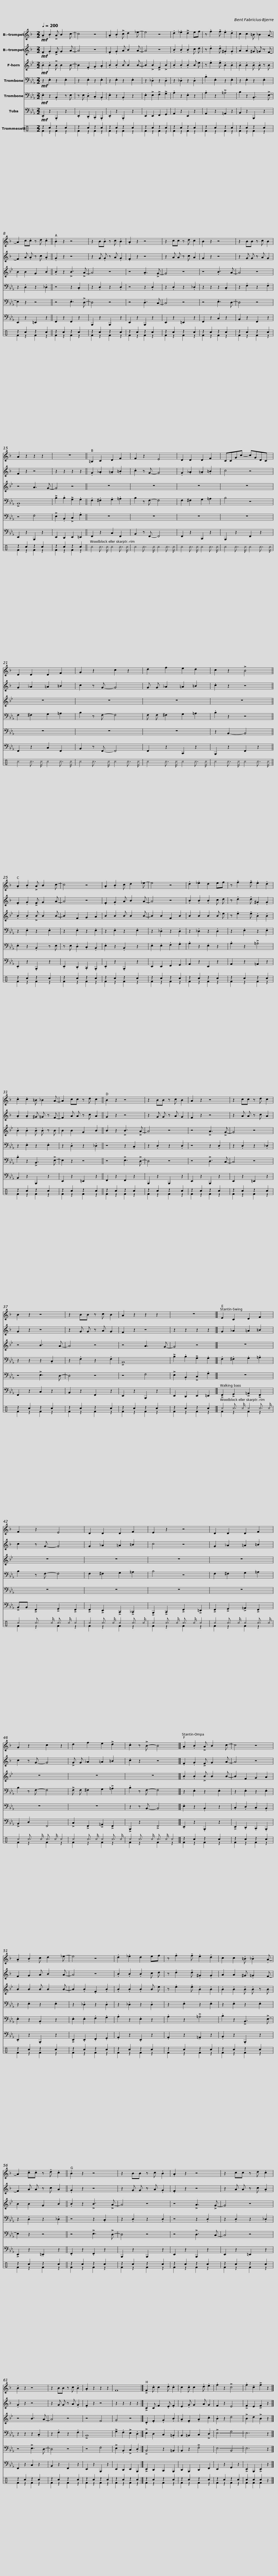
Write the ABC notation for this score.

X:1
%%score 1 2 3 4 5 6 ( 7 8 )
L:1/8
Q:1/4=200
M:2/2
I:linebreak $
K:Eb
V:1 treble transpose=-2
V:2 treble transpose=-2
V:3 treble transpose=-7
V:4 bass
V:5 bass
V:6 bass
V:7 perc
K:none
V:8 perc
K:none
V:1
[K:F]!mf! .A2 .B2 !>!A B2 c- | c4 z4 | .A2 .B2 !>!c d2 _e- | e4 z4 | .d2 ._e2 !>!d2 ef | %5
 z .f2 !tenuto!f .e2 .d2 |$ c2 c2 =B _B2 A- | A2 c.c z d .c2 || .B2 z2 z4 | z2 B.B z c .B2 | %10
 .A2 z2 z4 | z2 cc z d c2 | B2 z2 z4 |$ z2 BB z c B2 | A2 z2 z2 z2 | %15
 z8 || =B,2 C2 D2 F2 | F2 z2 E4 | D2 D2 D2 F2 | CCGc- cGDC |$ %20
 D2 D2 D2 F2 | G2 z2 c2 z2 | d2 f2 e2 d2 | c2 z2 !>!B4 || .A2 .B2 !>!A B2 c- | %25
 c4 z4 | .A2 .B2 c d2 _e- |$ e4 z4 | .d2 ._e2 d2 ef | z .f2 !tenuto!f .e2 .d2 | %30
 .c2 .c2 =B _B2 A- | A2 cc z d c2 || B2 z2 z4 |$ z2 BB z c B2 | A2 z2 z4 | %35
 z2 cc z d c2 | B2 z2 z4 | z2 BB z c B2 | A2 z2 z2 z2 | z8 |]$ %40
 E2 C2 D2 F2 | F2 z2 E4 | D2 D2 D2 F2 | E2 z2 z4 | D2 D2 D2 F2 | %45
 G2 z2 c2 z2 | d2 f2 e2 !>!d2 |$ .c2 z !>!B- B4 |] .A2 .B2 !>!A B2 c- | c4 z4 | %50
 .A2 .B2 c d2 _e- | e4 z4 | .d2 ._e2 d2 ef |$ z .f2 !tenuto!f .e2 .d2 | c2 c2 .=B ._B2 .A- | %55
 A2 !tenuto!c.c z !tenuto!d .c2 || .B2 z2 z4 | z2 BB z c .B2 | .A2 z2 z4 |$ z2 cc z d .c2 | %60
 .B2 z2 z4 | z2 BB z c .B2 | .A2 z2 z2 z2 | F8 |] !>!F2 .c c2 .d .c2 | %65
 c2 .c c2 .d .e2 |$ .f2 z2 !>!c4 | .f2 !tenuto!c2 !>!f2 z2 |] %68
V:2
[K:F]!mf! .F2 .G2 !>!F G2 A- | A4 z4 | .F2 .G2 A B2 A- | A4 z4 | .B2 .B2 .B2 c d | %5
 z .d2 !tenuto!d .^G2 .G2 |$ A2 A2 ^G =G z F- | F2 A .A z c .A2 || .G2 z2 z4 | z2 G .G z A .G2 | %10
 .F2 z2 z4 | z2 A A z c A2 | G2 z2 z4 |$ z2 G G z A G2 | F2 z2 z4 | %15
 z2 z2 z2 z2 || .G2 ._A2 .=A2 .=B2 | .c2 z G- G4 | .G2 ._A2 .=A2 .=B2 | c4 z4 |$ %20
 G2 _A2 =A2 =B2 | c2 z G- G4 | G G _A2 =A2 =B2 | .c2 z2 z4 || .F2 .G2 !>!F G2 A- | %25
 A4 z4 | .F2 .G2 A B2 A- |$ A4 z4 | .B2 .B2 .B2 c d | z .d2 !tenuto!d .^G2 .G2 | %30
 .A2 .A2 ^G =G z F- | F2 A A z c A2 || G2 z2 z4 |$ z2 G G z A G2 | F2 z2 z4 | %35
 z2 A A z c A2 | G2 z2 z4 | z2 G G z A G2 | F2 z2 z4 | z2 z2 z2 z2 |]$ %40
 G2 _A2 =A2 =B2 | c2 z G- G4 | G2 _A2 =A2 =B2 | c4 z4 | G2 _A2 =A2 =B2 | %45
 c2 z G- G4 | !>!G G _A2 =A2 =B2 |$ .c2 z2 z4 |] .F2 .G2 !>!F G2 A- | A4 z4 | %50
 F2 G2 A B2 A- | A4 z4 | .B2 .B2 .B2 c d |$ z .d2 !tenuto!d .^G2 .G2 | A2 A2 ^G .=G2 F- | %55
 F2 A A z c A2 || .G2 z2 z4 | z2 G G z A .G2 | .F2 z2 z4 |$ z2 A A z c .A2 | %60
 .G2 z2 z4 | z2 G G z A .G2 | .F2 z2 z4 | z2 z2 z2 z2 |] !>!C2 C F2 .E .F2 | %65
 E2 .G G2 A G2 |$ F2 z2 E4 | !>!F2 E2 !>!F2 z2 |] %68
V:3
[K:Bb]!mf! .B2 .B2 !>!B B2 B- | B2 .F2 .G2 .A2 | .B2 .B2 B B2 B- | B2 !>!B2 !>!F2 !>!B2 | .B2 .B2 .B2 B e | %5
 z .e2 !tenuto!e .B2 .B2 |$ .B2 .B2 !tenuto!B .B z B | B2 B2 G2 B2 || .B2 z2 !>!B3 !>!A- | A4 z4 | %10
 z4 .A3 !>!G- | G4 z4 | z4 .B3 A- |$ A4 z4 | z4 A3 G- | %15
 G4 z4 || z8 | z8 | z8 | z8 |$ %20
 z8 | z8 | z8 | z8 || .B2 .B2 !>!B B2 B- | %25
 B2 F2 G2 A2 | B2 B2 B B2 B- |$ B2 B2 F2 B2 | B2 B2 B2 B e | z .e2 !tenuto!e .B2 .B2 | %30
 .B2 .B2 !tenuto!B .B z B | B2 B2 G2 B2 || B2 z2 !>!B3 !>!A- |$ A4 z4 | z4 !>!A3 !>!G- | %35
 G4 z4 | z4 B3 A- | A4 z4 | z4 A3 G- | G4 z4 |]$ %40
 z8 | z8 | z8 | z8 | z8 | %45
 z8 | z8 |$ z8 |] .B2 .B2 !>!B B2 B- | B2 F2 G2 A2 | %50
 B2 B2 B B2 B- | B2 .B2 .F2 .B2 | .B2 .B2 .B2 B e |$ z .e2 !tenuto!e .B2 .B2 | .B2 .B2 !tenuto!B .B z B | %55
 B2 B2 G2 B2 || .B2 z2 !>!B3 !>!A- | A4 z4 | z4 !>!A3 !>!G- |$ G4 z4 | %60
 z4 B3 A- | A4 z4 | z4 F4 | G4 z4 |] .D2 .F2 .G2 .B2 | %65
 .A2 .F2 .A2 .c2 |$ .B2 z2 d4 | !>!B2 d2 !>!B2 z2 |] %68
V:4
!mf! z2 .E,2 z2 .E,2 | z2 .E,2 z2 .E,2 | z2 .E,2 z2 .E,2 | z2 ._D,2 z2 .D,2 | z2 ._D,2 z2 .D,2 | %5
 .B,2 .E,2 z2 .E,2 |$ z2 .E,2 z2 .E,2 | z2 .D,2 z2 ._D,2 || z4 z2 .C,2 | z2 .D,2 z2 .D,2 | %10
 z4 z2 .D,2 | z2 .D,2 z2 ._D,2 | z2 z2 z2 .C,2 |$ z2 .F,2 z2 .F,2 | !-(!!>!B,,8 | %15
 !-)!!>!B,2 .B,2 !>!G,2 .G,2 || .F,2 .^F,2 .G,2 .=A,2 | B,2 z F,- F,4 | F,2 ^F,2 G,2 =A,2 | B,4 z4 |$ %20
 F,2 ^F,2 G,2 =A,2 | B,2 z F,- F,4 | F, F, ^F,2 G,2 =A,2 | .B,2 z2 z4 || z2 .E,2 z2 .E,2 | %25
 z2 .E,2 z2 .E,2 | z2 .E,2 z2 .E,2 |$ z2 ._D,2 z2 .D,2 | z2 ._D,2 z2 .D,2 | z2 .E,2 z2 .E,2 | %30
 z2 .E,2 z2 .E,2 | z2 .D,2 z2 ._D,2 || z4 z2 .C,2 |$ z2 .D,2 z2 .D,2 | z4 z2 .D,2 | %35
 z2 .D,2 z2 ._D,2 | z2 z2 z2 .C,2 | z2 .F,2 z2 .F,2 | !-(!!>!B,,8 | !-)!!>!B,2 .B,2 !>!G,2 .G,2 |]$ %40
 .F,2 .^F,2 .G,2 .=A,2 | B,2 z F,- F,4 | F,2 ^F,2 G,2 =A,2 | B,4 z4 | F,2 ^F,2 G,2 =A,2 | %45
 B,2 z F,- F,4 | !>!F, F, ^F,2 G,2 !>!=A,2 |$ .B,2 z F,- F,4 |] z2 .E,2 z2 .E,2 | z2 .E,2 z2 .E,2 | %50
 z2 .E,2 z2 .E,2 | z2 ._D,2 z2 .D,2 | z2 ._D,2 z2 .D,2 |$ z2 .E,2 z2 .E,2 | z2 .E,2 z2 .E,2 | %55
 z2 .D,2 z2 ._D,2 || z4 z2 .C,2 | z2 .D,2 z2 .D,2 | z4 z2 .D,2 |$ z2 .D,2 z2 ._D,2 | %60
 z2 z2 z2 .C,2 | z2 .F,2 z2 .F,2 | !-(!!>!B,,8 | !-)!!>!G,2 .F,2 !>!E,2 .D,2 |] !>!E,2 D,2 C,2 .=B,,2 | %65
 B,,2 =B,,2 C,2 !>!D,2 |$ !-(!!>!E,4 !-(!G,4 | !-)!E,6 z2 |] %68
V:5
!mf! .E,2 z2 .B,,2 z E, | z E, .D,2 .C,2 .B,,2 | .E,2 z2 .B,,2 z2 | .E,2 !>!E,2 !>!F,2 !>!G,2 | .A,2 z2 .E,2 z2 | %5
 .A,2 z2 !>!=A,4 |$ B,2 z2 .B,,3 !>!E,- | E,2 z2 z4 || z4 .E,3 !>!D,- | D,4 z4 | %10
 z4 .D,3 C,- | C,4 z4 | z4 .E,3 D,- |$ D,4 z4 | z4 F,4 | %15
 !>!E,2 .B,,2 !>!C,2 .G,2 || z8 | z8 | z8 | z8 |$ %20
 z8 | z8 | z8 | z2 B,,2- B,,4 || .E,2 z2 .B,,2 z E, | %25
 z E, .D,2 .C,2 .B,,2 | .E,2 z2 .B,,2 z2 |$ .E,2 .E,2 .F,2 .G,2 | .A,2 z2 .E,2 z2 | .A,2 z2 !>!=A,4 | %30
 .B,2 z2 !>!B,,3 !>!E,- | E,2 z2 z4 || z4 !>!E,3 !>!D,- |$ D,4 z4 | z4 !>!D,3 C,- | %35
 C,4 z4 | z4 !>!E,3 D,- | D,4 z4 | z4 F,4 | !>!E,2 .B,,2 !>!C,2 .G,2 |]$ %40
 z8 | z8 | z8 | z8 | z8 | %45
 z8 | z8 |$ z2 z B,,- B,,4 |] .E,2 z2 .B,,2 z2 | .C,2 .D,2 .C,2 .B,,2 | %50
 .E,2 z2 .B,,2 z2 | .E,2 .E,2 .F,2 .G,2 | .A,2 z2 .E,2 z2 |$ .A,2 z2 !>!=A,4 | .B,2 z2 !>!B,,3 !>!E,- | %55
 E,2 z2 z4 || z4 !>!E,3 !>!D,- | D,4 z4 | z4 !>!D,3 C,- |$ C,4 z4 | %60
 z4 !>!E,3 D,- | D,4 z4 | z4 F,4 | !>!E,2 .B,,2 !>!C,2 .D,2 |] !>!B,,4 z2 =B,,2 | %65
 B,,2 z2 !>!F,4 |$ !-(!E,4 !-(!B,,4 | !-)!E,6 z2 |] %68
V:6
!mf! .E,,2 z2 .B,,,2 z2 | .E,,2 .D,,2 .C,,2 .B,,,2 | .E,,2 z2 .B,,,2 z2 | E,,2 E,,2 F,,2 G,,2 | A,,2 z2 E,,2 z2 | %5
 A,,2 z2 =A,,2 z2 |$ B,,2 z2 B,,,2 z2 | E,,2 z2 =E,,2 z2 || F,,2 z2 F,,2 z2 | B,,,2 z2 B,,,2 z2 | %10
 E,,2 z2 B,,,2 z2 | E,,2 z2 =E,,2 z2 | F,,2 z2 C,2 z2 |$ B,,2 z2 F,,2 z2 | E,,2 z2 B,,,2 z2 | %15
 E,,2 D,,2 E,,2 =E,,2 || F,,2 z2 C,2 F,,2 | B,,2 z F,,- F,,4 | F,,2 z2 C,,2 z2 | B,,,2 z2 F,,2 z2 |$ %20
 F,,2 z2 C,2 F,,2 | B,,2 z F,,- F,,4 | F,,2 z2 C,,2 z2 | B,,,2 z2 F,,2 z2 || .E,,2 z2 .B,,,2 z2 | %25
 .E,,2 .D,,2 .C,,2 .B,,,2 | .E,,2 z2 .B,,,2 z2 |$ E,,2 E,,2 F,,2 G,,2 | A,,2 z2 E,,2 z2 | A,,2 z2 =A,,2 z2 | %30
 B,,2 z2 B,,,2 z2 | E,,2 z2 =E,,2 z2 || F,,2 z2 F,,2 z2 |$ B,,,2 z2 B,,,2 z2 | E,,2 z2 B,,,2 z2 | %35
 E,,2 z2 =E,,2 z2 | F,,2 z2 C,2 z2 | B,,2 z2 F,,2 z2 | E,,2 z2 B,,,2 z2 | E,,2 D,,2 E,,2 =E,,2 |]$ %40
 !>!F,,2 !>!G,,2 !>!=A,,2 !>!F,,2 | !>!B,,B,, !>!F,,2 !>!G,,2 !>!F,,2 | !>!F,,2 !>!E,,2 !>!C,,2 !>!_C,,2 | !>!B,,,2 !>!C,,2 !>!F,,2 !>!=E,,2 | !>!F,,2 !>!G,,2 !>!=A,,2 !>!F,,2 | %45
 !>!B,,2 D,2 F,,4 | !>!C,2 !>!F,,2 !>!=A,,2 !>!F,,2 |$ !>!B,,,2 z2 !>!F,,4 |] .E,,2 z2 .B,,,2 z2 | !>!E,,2 .D,,2 .C,,2 .B,,,2 | %50
 .E,,2 z2 .B,,,2 z2 | !>!E,,2 .E,,2 .F,,2 .G,,2 | .A,,2 z2 .E,,2 z2 |$ .A,,2 z2 .=A,,2 z2 | .B,,2 z2 .B,,,2 z2 | %55
 !>!E,,2 z2 .=E,,2 z2 || .F,,2 z2 .F,,2 z2 | B,,,2 z2 B,,,2 z2 | E,,2 z2 B,,,2 z2 |$ E,,2 z2 =E,,2 z2 | %60
 F,,2 z2 C,2 z2 | B,,2 z2 F,,2 z2 | E,,2 z2 B,,,2 z2 | E,,2 D,,2 E,,2 B,,,2 |] !>!E,,2 D,,2 C,,2 B,,,2 | %65
 D,,2 B,,,2 D,,2 F,,2 |$ E,,2 z2 G,,2 z2 | !>!E,,2 B,,,2 !>!E,,2 z2 |] %68
V:7
[K:C] z2 c2 z2 c2 | z2 c2 z2 c2 | z2 c2 z2 c2 | z2 c2 z2 c2 | z2 c2 z2 c2 | %5
 z2 c2 z2 c2 |$ z2 c2 z2 c2 | z2 c2 z2 c2 || z2 c2 z2 c2 | z2 c2 z2 c2 | %10
 z2 c2 z2 c2 | z2 c2 z2 c2 | z2 c2 z2 c2 |$ z2 c2 z2 c2 | z2 c2 z2 c2 | %15
 z2 c2 z2 c2 || ^c2 ^c3/2 ^c/ ^c2 ^c3/2 ^c/ | ^c2 ^c3/2 ^c/ ^c2 ^c3/2 ^c/ | ^c2 ^c3/2 ^c/ ^c2 ^c3/2 ^c/ | ^c2 ^c3/2 ^c/ ^c2 ^c3/2 ^c/ |$ %20
 ^c2 ^c3/2 ^c/ ^c2 ^c3/2 ^c/ | ^c2 ^c3/2 ^c/ ^c2 ^c3/2 ^c/ | ^c2 ^c3/2 ^c/ ^c2 ^c3/2 ^c/ | ^c2 ^c3/2 ^c/ ^c2 ^c3/2 ^c/ || z2 c2 z2 c2 | %25
 z2 c2 z2 c2 | z2 c2 z2 c2 |$ z2 c2 z2 c2 | z2 c2 z2 c2 | z2 c2 z2 c2 | %30
 z2 c2 z2 c2 | z2 c2 z2 c2 || z2 c2 z2 c2 |$ z2 c2 z2 c2 | z2 c2 z2 c2 | %35
 z2 c2 z2 c2 | z2 c2 z2 c2 | z2 c2 z2 c2 | z2 c2 z2 c2 | z2 c2 z2 c2 |]$ %40
 ^c2 ^c3/2 ^c/ ^c2 ^c3/2 ^c/ | ^c2 ^c3/2 ^c/ ^c3/2 ^c/ ^c2 | ^c2 ^c3/2 ^c/ ^c2 ^c3/2 ^c/ | ^c2 ^c3/2 ^c/ ^c3/2 ^c/ ^c2 | ^c2 ^c3/2 ^c/ ^c2 ^c3/2 ^c/ | %45
 ^c2 ^c3/2 ^c/ ^c3/2 ^c/ ^c2 | ^c2 ^c3/2 ^c/ ^c2 ^c3/2 ^c/ |$ ^c2 ^c3/2 ^c/ ^c3/2 ^c/ ^c2 |] z2 c2 z2 c2 | z2 c2 z2 c2 | %50
 z2 c2 z2 c2 | z2 c2 z2 c2 | z2 c2 z2 c2 |$ z2 c2 z2 c2 | z2 c2 z2 c2 | %55
 z2 c2 z2 c2 || z2 c2 z2 c2 | z2 c2 z2 c2 | z2 c2 z2 c2 |$ z2 c2 z2 c2 | %60
 z2 c2 z2 c2 | z2 c2 z2 c2 | z2 c2 z2 c2 | z2 c2 z2 c2 |] z2 c2 z2 c2 | %65
 z2 c2 z2 c2 |$ z2 c2 z2 c2 | c2 c2 c2 z2 |] %68
V:8
[K:C] F2 z2 F2 z2 | F2 z2 F2 z2 | F2 z2 F2 z2 | F2 z2 F2 z2 | F2 z2 F2 z2 | %5
 F2 z2 F2 z2 |$ F2 z2 F2 z2 | F2 z2 F2 z2 || F2 z2 F2 z2 | F2 z2 F2 z2 | %10
 F2 z2 F2 z2 | F2 z2 F2 z2 | F2 z2 F2 z2 |$ F2 z2 F2 z2 | F2 z2 F2 z2 | %15
 F2 z2 F2 z2 || x8 | x8 | x8 | x8 |$ %20
 x8 | x8 | x8 | x8 || F2 z2 F2 z2 | %25
 F2 z2 F2 z2 | F2 z2 F2 z2 |$ F2 z2 F2 z2 | F2 z2 F2 z2 | F2 z2 F2 z2 | %30
 F2 z2 F2 z2 | F2 z2 F2 z2 || F2 z2 F2 z2 |$ F2 z2 F2 z2 | F2 z2 F2 z2 | %35
 F2 z2 F2 z2 | F2 z2 F2 z2 | F2 z2 F2 z2 | F2 z2 F2 z2 | F2 z2 F2 z2 |]$ %40
 F2 z2 F2 z2 | F2 z2 F2 z2 | F2 z2 F2 z2 | F2 z2 F2 z2 | F2 z2 F2 z2 | %45
 F2 z2 F2 z2 | F2 z2 F2 z2 |$ F2 z2 F2 z2 |] F2 z2 F2 z2 | F2 z2 F2 z2 | %50
 F2 z2 F2 z2 | F2 z2 F2 z2 | F2 z2 F2 z2 |$ F2 z2 F2 z2 | F2 z2 F2 z2 | %55
 F2 z2 F2 z2 || F2 z2 F2 z2 | F2 z2 F2 z2 | F2 z2 F2 z2 |$ F2 z2 F2 z2 | %60
 F2 z2 F2 z2 | F2 z2 F2 z2 | F2 z2 F2 z2 | F2 z2 F2 z2 |] F2 z2 F2 z2 | %65
 F2 z2 F2 z2 |$ F2 z2 F2 z2 | F2 F2 F2 z2 |] %68
